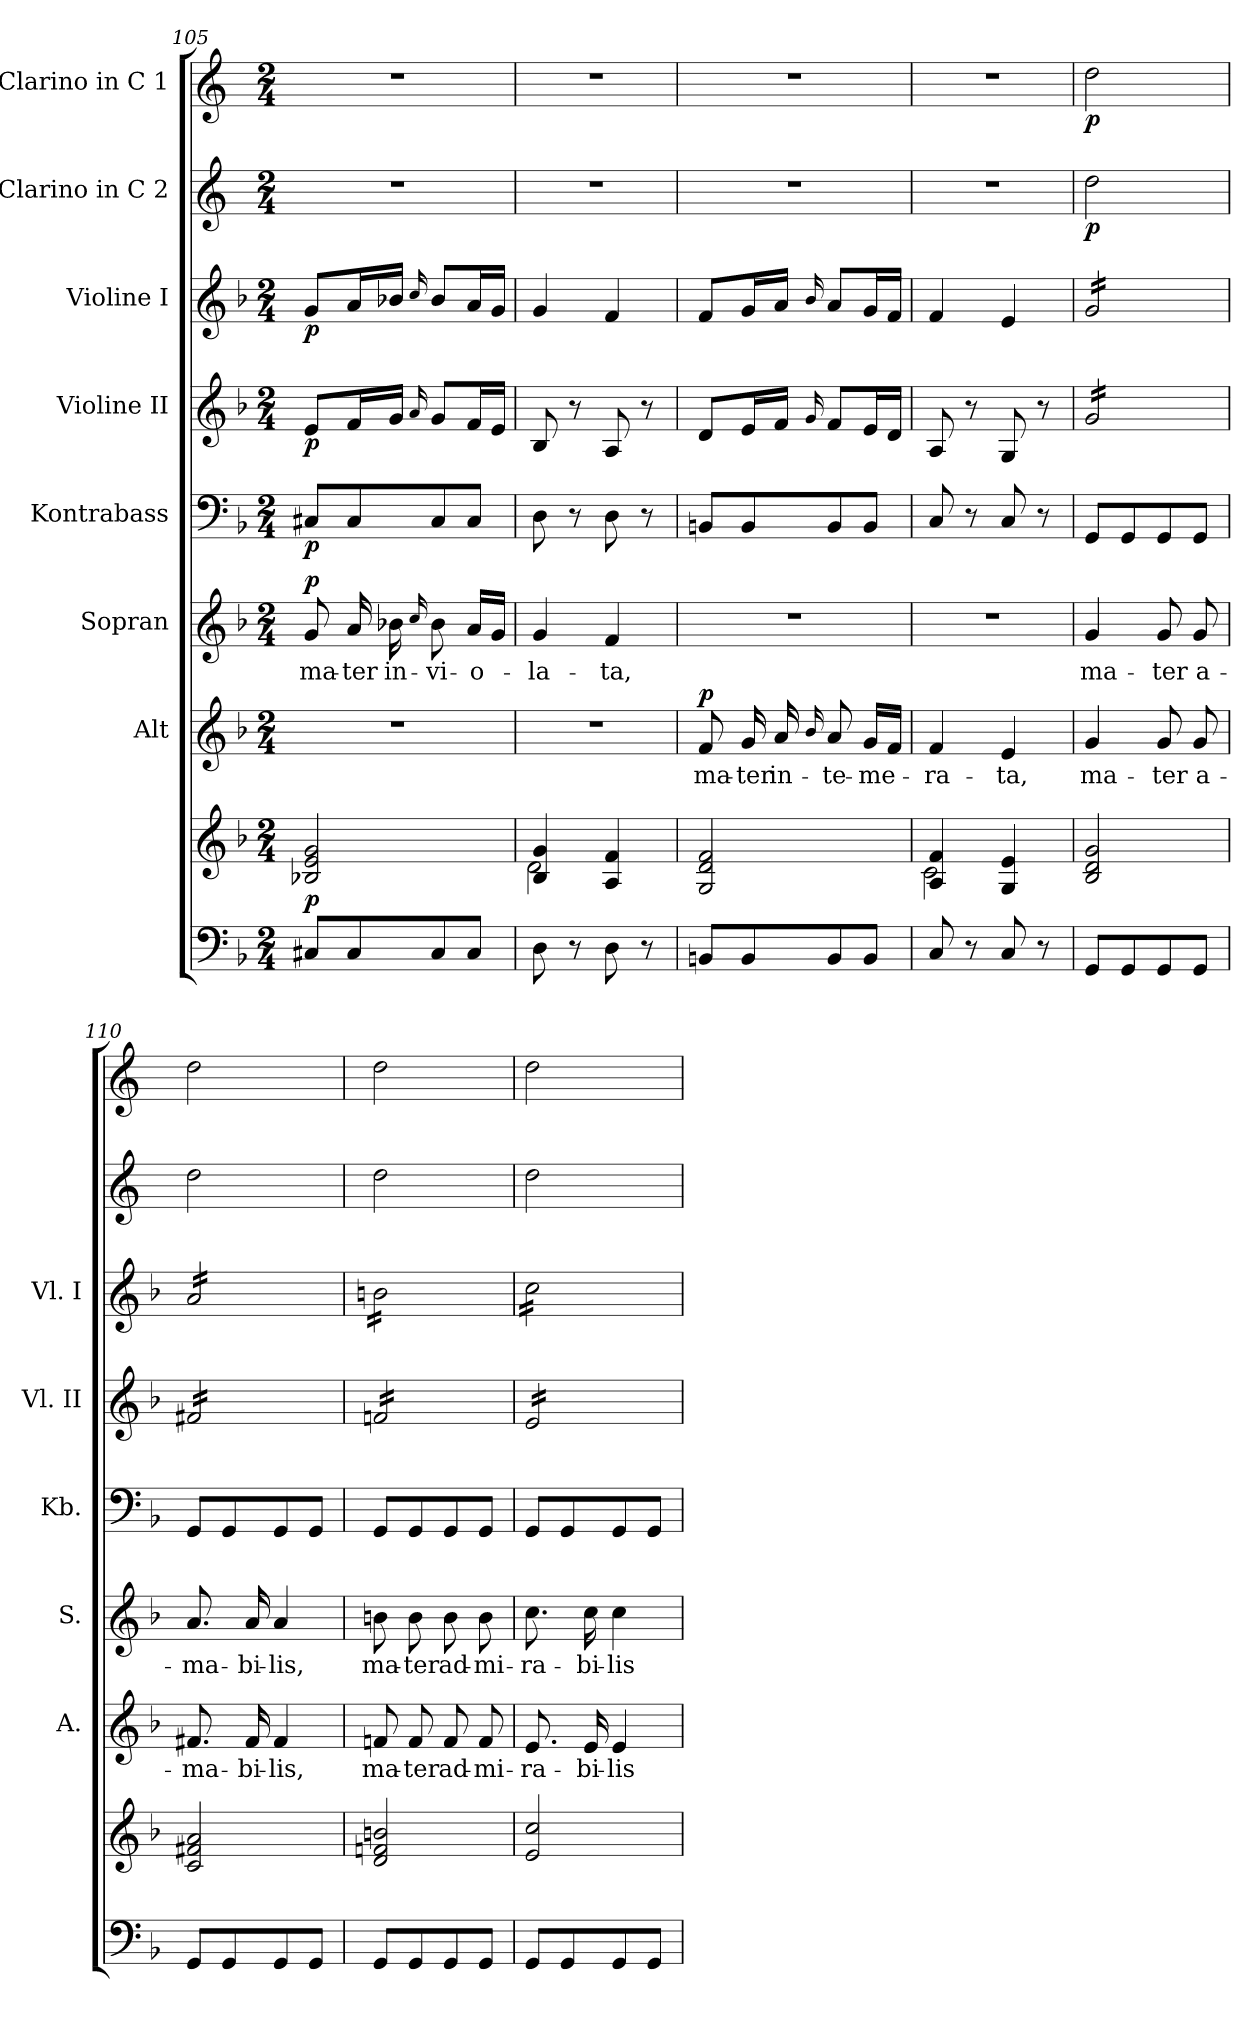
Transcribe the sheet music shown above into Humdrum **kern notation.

**kern	**kern	**dynam	**kern	**text	**dynam	**kern	**text	**dynam	**kern	**dynam	**kern	**dynam	**kern	**dynam	**kern	**dynam	**kern	**dynam
*part8	*part8	*part8	*part7	*part7	*part7	*part6	*part6	*part6	*part5	*part5	*part4	*part4	*part3	*part3	*part2	*part2	*part1	*part1
*staff9	*staff8	*staff8/9	*staff7	*staff7	*staff7	*staff6	*staff6	*staff6	*staff5	*staff5	*staff4	*staff4	*staff3	*staff3	*staff2	*staff2	*staff1	*staff1
*	*	*	*I"Alt	*	*	*I"Sopran	*	*	*I"Kontrabass	*	*I"Violine II	*	*I"Violine I	*	*I"Clarino in C 2	*	*I"Clarino in C 1	*
*	*	*	*I'A.	*	*	*I'S.	*	*	*I'Kb.	*	*I'Vl. II	*	*I'Vl. I	*	*	*	*	*
*clefF4	*clefG2	*	*clefG2	*	*	*clefG2	*	*	*clefF4	*	*clefG2	*	*clefG2	*	*clefG2	*	*clefG2	*
*	*	*	*	*	*	*	*	*	*ITrd7c12	*	*	*	*	*	*ITrd4c7	*	*ITrd4c7	*
*k[b-]	*k[b-]	*	*k[b-]	*	*	*k[b-]	*	*	*k[b-]	*	*k[b-]	*	*k[b-]	*	*k[b-]	*	*k[b-]	*
*F:	*F:	*	*F:	*	*	*F:	*	*	*F:	*	*F:	*	*F:	*	*F:	*	*F:	*
*M2/4	*M2/4	*	*M2/4	*	*	*M2/4	*	*	*M2/4	*	*M2/4	*	*M2/4	*	*M2/4	*	*M2/4	*
=105	=105	=105	=105	=105	=105	=105	=105	=105	=105	=105	=105	=105	=105	=105	=105	=105	=105	=105
!	!	!LO:DY:a=2	!	!	!	!	!LO:LY:b	!LO:DY:a	!	!LO:DY:b	!	!LO:DY:b	!	!LO:DY:b	!	!	!	!
8C#X/L	2B-X/ 2e/ 2g/	p	2r	.	.	8g/	ma-	p	8CC#X/L	p	8e/L	p	8g/L	p	2r	.	2r	.
!	!	!	!	!	!	!	!LO:LY:b	!	!	!	!	!	!	!	!	!	!	!
8C#/	.	.	.	.	.	16a/	-ter	.	8CC#/	.	16f/L	.	16a/L	.	.	.	.	.
!	!	!	!	!	!	!	!LO:LY:b	!	!	!	!	!	!	!	!	!	!	!
.	.	.	.	.	.	16b-X\	in-	.	.	.	16g/JJ	.	16b-X/JJ	.	.	.	.	.
.	.	.	.	.	.	16qqcc/	.	.	.	.	16qqa/	.	16qqcc/	.	.	.	.	.
!	!	!	!	!	!	!	!LO:LY:b	!	!	!	!	!	!	!	!	!	!	!
8C#/	.	.	.	.	.	8b-\	-vi-	.	8CC#/	.	8g/L	.	8b-/L	.	.	.	.	.
!	!	!	!	!	!	!	!LO:LY:b	!	!	!	!	!	!	!	!	!	!	!
8C#/J	.	.	.	.	.	16a/LL	-o-	.	8CC#/J	.	16f/L	.	16a/L	.	.	.	.	.
.	.	.	.	.	.	16g/JJ	.	.	.	.	16e/JJ	.	16g/JJ	.	.	.	.	.
=106	=106	=106	=106	=106	=106	=106	=106	=106	=106	=106	=106	=106	=106	=106	=106	=106	=106	=106
*	*^	*	*	*	*	*	*	*	*	*	*	*	*	*	*	*	*	*
!	!	!	!	!	!	!	!	!LO:LY:b	!	!	!	!	!	!	!	!	!	!	!
8D\	4B-/ 4g/	2d\	.	2r	.	.	4g/	-la-	.	8DD\	.	8B-/	.	4g/	.	2r	.	2r	.
8r	.	.	.	.	.	.	.	.	.	8r	.	8r	.	.	.	.	.	.	.
!	!	!	!	!	!	!	!	!LO:LY:b	!	!	!	!	!	!	!	!	!	!	!
8D\	4A/ 4f/	.	.	.	.	.	4f/	-ta,	.	8DD\	.	8A/	.	4f/	.	.	.	.	.
8r	.	.	.	.	.	.	.	.	.	8r	.	8r	.	.	.	.	.	.	.
*	*v	*v	*	*	*	*	*	*	*	*	*	*	*	*	*	*	*	*	*
=107	=107	=107	=107	=107	=107	=107	=107	=107	=107	=107	=107	=107	=107	=107	=107	=107	=107	=107
!	!	!	!	!LO:LY:b	!LO:DY:a	!	!	!	!	!	!	!	!	!	!	!	!	!
8BBn/L	2G/ 2d/ 2f/	.	8f/	ma-	p	2r	.	.	8BBBn/L	.	8d/L	.	8f/L	.	2r	.	2r	.
!	!	!	!	!LO:LY:b	!	!	!	!	!	!	!	!	!	!	!	!	!	!
8BB/	.	.	16g/	-ter	.	.	.	.	8BBB/	.	16e/L	.	16g/L	.	.	.	.	.
!	!	!	!	!LO:LY:b	!	!	!	!	!	!	!	!	!	!	!	!	!	!
.	.	.	16a/	in-	.	.	.	.	.	.	16f/JJ	.	16a/JJ	.	.	.	.	.
.	.	.	16qqb-/	.	.	.	.	.	.	.	16qqg/	.	16qqb-/	.	.	.	.	.
!	!	!	!	!LO:LY:b	!	!	!	!	!	!	!	!	!	!	!	!	!	!
8BB/	.	.	8a/	-te-	.	.	.	.	8BBB/	.	8f/L	.	8a/L	.	.	.	.	.
!	!	!	!	!LO:LY:b	!	!	!	!	!	!	!	!	!	!	!	!	!	!
8BB/J	.	.	16g/LL	-me-	.	.	.	.	8BBB/J	.	16e/L	.	16g/L	.	.	.	.	.
.	.	.	16f/JJ	.	.	.	.	.	.	.	16d/JJ	.	16f/JJ	.	.	.	.	.
=108	=108	=108	=108	=108	=108	=108	=108	=108	=108	=108	=108	=108	=108	=108	=108	=108	=108	=108
*	*^	*	*	*	*	*	*	*	*	*	*	*	*	*	*	*	*	*
!	!	!	!	!	!LO:LY:b	!	!	!	!	!	!	!	!	!	!	!	!	!	!
8C/	4A/ 4f/	2c\	.	4f/	-ra-	.	2r	.	.	8CC/	.	8A/	.	4f/	.	2r	.	2r	.
8r	.	.	.	.	.	.	.	.	.	8r	.	8r	.	.	.	.	.	.	.
!	!	!	!	!	!LO:LY:b	!	!	!	!	!	!	!	!	!	!	!	!	!	!
8C/	4G/ 4e/	.	.	4e/	-ta,	.	.	.	.	8CC/	.	8G/	.	4e/	.	.	.	.	.
8r	.	.	.	.	.	.	.	.	.	8r	.	8r	.	.	.	.	.	.	.
*	*v	*v	*	*	*	*	*	*	*	*	*	*	*	*	*	*	*	*	*
=109	=109	=109	=109	=109	=109	=109	=109	=109	=109	=109	=109	=109	=109	=109	=109	=109	=109	=109
!	!	!	!	!LO:LY:b	!	!	!LO:LY:b	!	!	!	!	!	!	!	!	!LO:DY:b	!	!LO:DY:b
*	*	*	*	*	*	*	*	*	*	*	*tremolo	*	*	*	*	*	*	*
*	*	*	*	*	*	*	*	*	*	*	*	*	*tremolo	*	*	*	*	*
8GG/L	2B-/ 2d/ 2g/	.	4g/	ma-	.	4g/	ma-	.	8GGG/L	.	16g/LL	.	16g/LL	.	2g\	p	2g\	p
.	.	.	.	.	.	.	.	.	.	.	16g/	.	16g/	.	.	.	.	.
8GG/	.	.	.	.	.	.	.	.	8GGG/	.	16g/	.	16g/	.	.	.	.	.
.	.	.	.	.	.	.	.	.	.	.	16g/	.	16g/	.	.	.	.	.
!	!	!	!	!LO:LY:b	!	!	!LO:LY:b	!	!	!	!	!	!	!	!	!	!	!
8GG/	.	.	8g/	-ter	.	8g/	-ter	.	8GGG/	.	16g/	.	16g/	.	.	.	.	.
.	.	.	.	.	.	.	.	.	.	.	16g/	.	16g/	.	.	.	.	.
!	!	!	!	!LO:LY:b	!	!	!LO:LY:b	!	!	!	!	!	!	!	!	!	!	!
8GG/J	.	.	8g/	a-	.	8g/	a-	.	8GGG/J	.	16g/	.	16g/	.	.	.	.	.
.	.	.	.	.	.	.	.	.	.	.	16g/JJ	.	16g/JJ	.	.	.	.	.
=110	=110	=110	=110	=110	=110	=110	=110	=110	=110	=110	=110	=110	=110	=110	=110	=110	=110	=110
!	!	!	!	!LO:LY:b	!	!	!LO:LY:b	!	!	!	!	!	!	!	!	!	!	!
8GG/L	2c/ 2f#X/ 2a/	.	8.f#X/	-ma-	.	8.a/	-ma-	.	8GGG/L	.	16f#X/LL	.	16a/LL	.	2g\	.	2g\	.
.	.	.	.	.	.	.	.	.	.	.	16f#X/	.	16a/	.	.	.	.	.
8GG/	.	.	.	.	.	.	.	.	8GGG/	.	16f#X/	.	16a/	.	.	.	.	.
!	!	!	!	!LO:LY:b	!	!	!LO:LY:b	!	!	!	!	!	!	!	!	!	!	!
.	.	.	16f#/	-bi-	.	16a/	-bi-	.	.	.	16f#X/	.	16a/	.	.	.	.	.
!	!	!	!	!LO:LY:b	!	!	!LO:LY:b	!	!	!	!	!	!	!	!	!	!	!
8GG/	.	.	4f#/	-lis,	.	4a/	-lis,	.	8GGG/	.	16f#X/	.	16a/	.	.	.	.	.
.	.	.	.	.	.	.	.	.	.	.	16f#X/	.	16a/	.	.	.	.	.
8GG/J	.	.	.	.	.	.	.	.	8GGG/J	.	16f#X/	.	16a/	.	.	.	.	.
.	.	.	.	.	.	.	.	.	.	.	16f#X/JJ	.	16a/JJ	.	.	.	.	.
!!LO:PB:g=z
=111	=111	=111	=111	=111	=111	=111	=111	=111	=111	=111	=111	=111	=111	=111	=111	=111	=111	=111
!	!	!	!	!LO:LY:b	!	!	!LO:LY:b	!	!	!	!	!	!	!	!	!	!	!
8GG/L	2d/ 2fn/ 2bn/	.	8fn/	ma-	.	8bn\	ma-	.	8GGG/L	.	16fn/LL	.	16bn\LL	.	2g\	.	2g\	.
.	.	.	.	.	.	.	.	.	.	.	16fn/	.	16bn\	.	.	.	.	.
!	!	!	!	!LO:LY:b	!	!	!LO:LY:b	!	!	!	!	!	!	!	!	!	!	!
8GG/	.	.	8f/	-ter	.	8b\	-ter	.	8GGG/	.	16fn/	.	16bn\	.	.	.	.	.
.	.	.	.	.	.	.	.	.	.	.	16fn/	.	16bn\	.	.	.	.	.
!	!	!	!	!LO:LY:b	!	!	!LO:LY:b	!	!	!	!	!	!	!	!	!	!	!
8GG/	.	.	8f/	ad-	.	8b\	ad-	.	8GGG/	.	16fn/	.	16bn\	.	.	.	.	.
.	.	.	.	.	.	.	.	.	.	.	16fn/	.	16bn\	.	.	.	.	.
!	!	!	!	!LO:LY:b	!	!	!LO:LY:b	!	!	!	!	!	!	!	!	!	!	!
8GG/J	.	.	8f/	-mi-	.	8b\	-mi-	.	8GGG/J	.	16fn/	.	16bn\	.	.	.	.	.
.	.	.	.	.	.	.	.	.	.	.	16fn/JJ	.	16bn\JJ	.	.	.	.	.
=112	=112	=112	=112	=112	=112	=112	=112	=112	=112	=112	=112	=112	=112	=112	=112	=112	=112	=112
!	!	!	!	!LO:LY:b	!	!	!LO:LY:b	!	!	!	!	!	!	!	!	!	!	!
8GG/L	2e/ 2cc/	.	8.e/	-ra-	.	8.cc\	-ra-	.	8GGG/L	.	16e/LL	.	16cc\LL	.	2g\	.	2g\	.
.	.	.	.	.	.	.	.	.	.	.	16e/	.	16cc\	.	.	.	.	.
8GG/	.	.	.	.	.	.	.	.	8GGG/	.	16e/	.	16cc\	.	.	.	.	.
!	!	!	!	!LO:LY:b	!	!	!LO:LY:b	!	!	!	!	!	!	!	!	!	!	!
.	.	.	16e/	-bi-	.	16cc\	-bi-	.	.	.	16e/	.	16cc\	.	.	.	.	.
!	!	!	!	!LO:LY:b	!	!	!LO:LY:b	!	!	!	!	!	!	!	!	!	!	!
8GG/	.	.	4e/	-lis	.	4cc\	-lis	.	8GGG/	.	16e/	.	16cc\	.	.	.	.	.
.	.	.	.	.	.	.	.	.	.	.	16e/	.	16cc\	.	.	.	.	.
8GG/J	.	.	.	.	.	.	.	.	8GGG/J	.	16e/	.	16cc\	.	.	.	.	.
.	.	.	.	.	.	.	.	.	.	.	16e/JJ	.	16cc\JJ	.	.	.	.	.
*	*	*	*	*	*	*	*	*	*	*	*	*	*Xtremolo	*	*	*	*	*
*	*	*	*	*	*	*	*	*	*	*	*Xtremolo	*	*	*	*	*	*	*
=	=	=	=	=	=	=	=	=	=	=	=	=	=	=	=	=	=	=
*-	*-	*-	*-	*-	*-	*-	*-	*-	*-	*-	*-	*-	*-	*-	*-	*-	*-	*-
